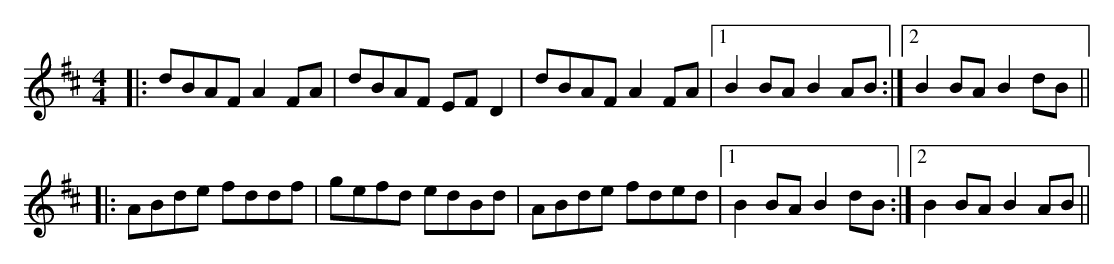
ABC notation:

X:1
M:4/4
K:D
|:dBAF A2FA|dBAF EFD2|dBAF A2FA|1 B2BA B2AB:|2 B2BA B2dB||
|:ABde fddf|gefd edBd|ABde fded|1 B2BA B2dB:|2 B2BA B2AB||
